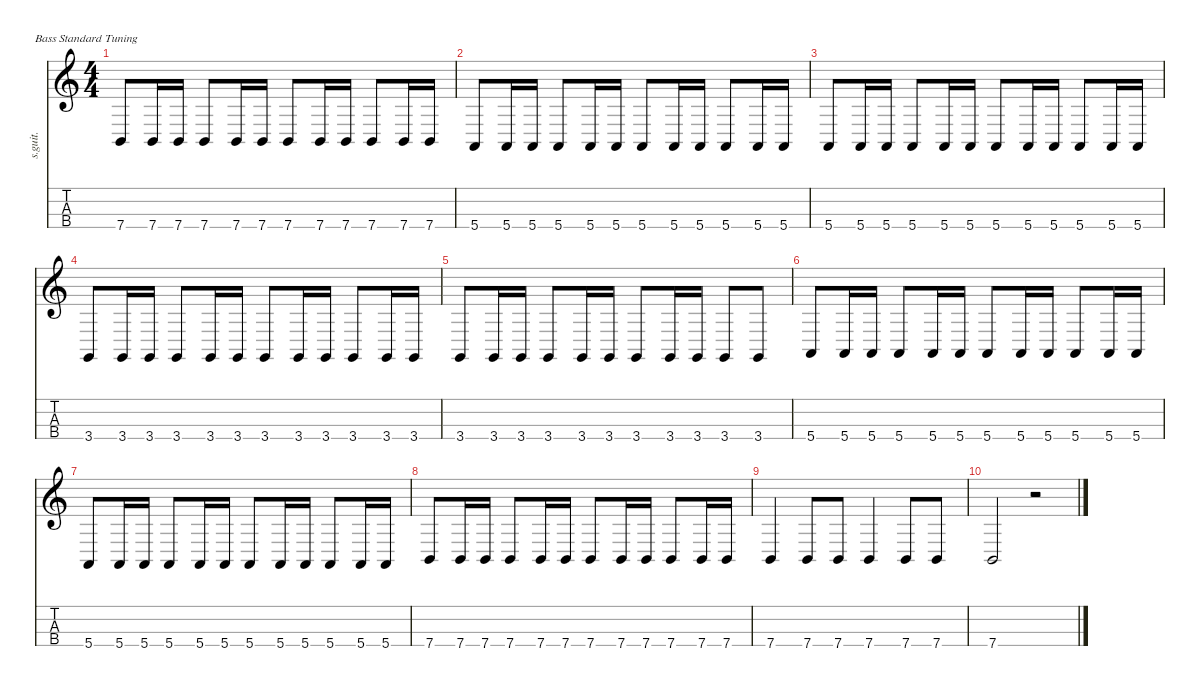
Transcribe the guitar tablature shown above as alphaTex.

\defaultSystemsLayout 4
\hideDynamics
\bracketExtendMode nobrackets
\track ("Cliff Burton - Bass" "s.guit.") {instrument electricbassfinger}
\staff {score tabs}
\tuning (G2 D2 A1 E1)
\ts (4 4)
\tempo (142 hide)
\clef g2
\ks c
7.4.8{lyrics (0 "") lyrics (1 "") lyrics (2 "") lyrics (3 "") lyrics (4 "") dy fff} 7.4.16{lyrics (0 "") lyrics (1 "") lyrics (2 "") lyrics (3 "") lyrics (4 "")} 7.4.16{lyrics (0 "") lyrics (1 "") lyrics (2 "") lyrics (3 "") lyrics (4 "")} 7.4.8{lyrics (0 "") lyrics (1 "") lyrics (2 "") lyrics (3 "") lyrics (4 "")} 7.4.16{lyrics (0 "") lyrics (1 "") lyrics (2 "") lyrics (3 "") lyrics (4 "")} 7.4.16{lyrics (0 "") lyrics (1 "") lyrics (2 "") lyrics (3 "") lyrics (4 "")} 7.4.8{lyrics (0 "") lyrics (1 "") lyrics (2 "") lyrics (3 "") lyrics (4 "")} 7.4.16{lyrics (0 "") lyrics (1 "") lyrics (2 "") lyrics (3 "") lyrics (4 "")} 7.4.16{lyrics (0 "") lyrics (1 "") lyrics (2 "") lyrics (3 "") lyrics (4 "")} 7.4.8{lyrics (0 "") lyrics (1 "") lyrics (2 "") lyrics (3 "") lyrics (4 "")} 7.4.16{lyrics (0 "") lyrics (1 "") lyrics (2 "") lyrics (3 "") lyrics (4 "")} 7.4.16{lyrics (0 "") lyrics (1 "") lyrics (2 "") lyrics (3 "") lyrics (4 "")} |
5.4.8{lyrics (0 "") lyrics (1 "") lyrics (2 "") lyrics (3 "") lyrics (4 "")} 5.4.16{lyrics (0 "") lyrics (1 "") lyrics (2 "") lyrics (3 "") lyrics (4 "")} 5.4.16{lyrics (0 "") lyrics (1 "") lyrics (2 "") lyrics (3 "") lyrics (4 "")} 5.4.8{lyrics (0 "") lyrics (1 "") lyrics (2 "") lyrics (3 "") lyrics (4 "")} 5.4.16{lyrics (0 "") lyrics (1 "") lyrics (2 "") lyrics (3 "") lyrics (4 "")} 5.4.16{lyrics (0 "") lyrics (1 "") lyrics (2 "") lyrics (3 "") lyrics (4 "")} 5.4.8{lyrics (0 "") lyrics (1 "") lyrics (2 "") lyrics (3 "") lyrics (4 "")} 5.4.16{lyrics (0 "") lyrics (1 "") lyrics (2 "") lyrics (3 "") lyrics (4 "")} 5.4.16{lyrics (0 "") lyrics (1 "") lyrics (2 "") lyrics (3 "") lyrics (4 "")} 5.4.8{lyrics (0 "") lyrics (1 "") lyrics (2 "") lyrics (3 "") lyrics (4 "")} 5.4.16{lyrics (0 "") lyrics (1 "") lyrics (2 "") lyrics (3 "") lyrics (4 "")} 5.4.16{lyrics (0 "") lyrics (1 "") lyrics (2 "") lyrics (3 "") lyrics (4 "")} |
5.4.8{lyrics (0 "") lyrics (1 "") lyrics (2 "") lyrics (3 "") lyrics (4 "")} 5.4.16{lyrics (0 "") lyrics (1 "") lyrics (2 "") lyrics (3 "") lyrics (4 "")} 5.4.16{lyrics (0 "") lyrics (1 "") lyrics (2 "") lyrics (3 "") lyrics (4 "")} 5.4.8{lyrics (0 "") lyrics (1 "") lyrics (2 "") lyrics (3 "") lyrics (4 "")} 5.4.16{lyrics (0 "") lyrics (1 "") lyrics (2 "") lyrics (3 "") lyrics (4 "")} 5.4.16{lyrics (0 "") lyrics (1 "") lyrics (2 "") lyrics (3 "") lyrics (4 "")} 5.4.8{lyrics (0 "") lyrics (1 "") lyrics (2 "") lyrics (3 "") lyrics (4 "")} 5.4.16{lyrics (0 "") lyrics (1 "") lyrics (2 "") lyrics (3 "") lyrics (4 "")} 5.4.16{lyrics (0 "") lyrics (1 "") lyrics (2 "") lyrics (3 "") lyrics (4 "")} 5.4.8{lyrics (0 "") lyrics (1 "") lyrics (2 "") lyrics (3 "") lyrics (4 "")} 5.4.16{lyrics (0 "") lyrics (1 "") lyrics (2 "") lyrics (3 "") lyrics (4 "")} 5.4.16{lyrics (0 "") lyrics (1 "") lyrics (2 "") lyrics (3 "") lyrics (4 "")} |
3.4.8{lyrics (0 "") lyrics (1 "") lyrics (2 "") lyrics (3 "") lyrics (4 "")} 3.4.16{lyrics (0 "") lyrics (1 "") lyrics (2 "") lyrics (3 "") lyrics (4 "")} 3.4.16{lyrics (0 "") lyrics (1 "") lyrics (2 "") lyrics (3 "") lyrics (4 "")} 3.4.8{lyrics (0 "") lyrics (1 "") lyrics (2 "") lyrics (3 "") lyrics (4 "")} 3.4.16{lyrics (0 "") lyrics (1 "") lyrics (2 "") lyrics (3 "") lyrics (4 "")} 3.4.16{lyrics (0 "") lyrics (1 "") lyrics (2 "") lyrics (3 "") lyrics (4 "")} 3.4.8{lyrics (0 "") lyrics (1 "") lyrics (2 "") lyrics (3 "") lyrics (4 "")} 3.4.16{lyrics (0 "") lyrics (1 "") lyrics (2 "") lyrics (3 "") lyrics (4 "")} 3.4.16{lyrics (0 "") lyrics (1 "") lyrics (2 "") lyrics (3 "") lyrics (4 "")} 3.4.8{lyrics (0 "") lyrics (1 "") lyrics (2 "") lyrics (3 "") lyrics (4 "")} 3.4.16{lyrics (0 "") lyrics (1 "") lyrics (2 "") lyrics (3 "") lyrics (4 "")} 3.4.16{lyrics (0 "") lyrics (1 "") lyrics (2 "") lyrics (3 "") lyrics (4 "")} |
3.4.8{lyrics (0 "") lyrics (1 "") lyrics (2 "") lyrics (3 "") lyrics (4 "")} 3.4.16{lyrics (0 "") lyrics (1 "") lyrics (2 "") lyrics (3 "") lyrics (4 "")} 3.4.16{lyrics (0 "") lyrics (1 "") lyrics (2 "") lyrics (3 "") lyrics (4 "")} 3.4.8{lyrics (0 "") lyrics (1 "") lyrics (2 "") lyrics (3 "") lyrics (4 "")} 3.4.16{lyrics (0 "") lyrics (1 "") lyrics (2 "") lyrics (3 "") lyrics (4 "")} 3.4.16{lyrics (0 "") lyrics (1 "") lyrics (2 "") lyrics (3 "") lyrics (4 "")} 3.4.8{lyrics (0 "") lyrics (1 "") lyrics (2 "") lyrics (3 "") lyrics (4 "")} 3.4.16{lyrics (0 "") lyrics (1 "") lyrics (2 "") lyrics (3 "") lyrics (4 "")} 3.4.16{lyrics (0 "") lyrics (1 "") lyrics (2 "") lyrics (3 "") lyrics (4 "")} 3.4.8{lyrics (0 "") lyrics (1 "") lyrics (2 "") lyrics (3 "") lyrics (4 "")} 3.4.8{lyrics (0 "") lyrics (1 "") lyrics (2 "") lyrics (3 "") lyrics (4 "")} |
5.4.8{lyrics (0 "") lyrics (1 "") lyrics (2 "") lyrics (3 "") lyrics (4 "")} 5.4.16{lyrics (0 "") lyrics (1 "") lyrics (2 "") lyrics (3 "") lyrics (4 "")} 5.4.16{lyrics (0 "") lyrics (1 "") lyrics (2 "") lyrics (3 "") lyrics (4 "")} 5.4.8{lyrics (0 "") lyrics (1 "") lyrics (2 "") lyrics (3 "") lyrics (4 "")} 5.4.16{lyrics (0 "") lyrics (1 "") lyrics (2 "") lyrics (3 "") lyrics (4 "")} 5.4.16{lyrics (0 "") lyrics (1 "") lyrics (2 "") lyrics (3 "") lyrics (4 "")} 5.4.8{lyrics (0 "") lyrics (1 "") lyrics (2 "") lyrics (3 "") lyrics (4 "")} 5.4.16{lyrics (0 "") lyrics (1 "") lyrics (2 "") lyrics (3 "") lyrics (4 "")} 5.4.16{lyrics (0 "") lyrics (1 "") lyrics (2 "") lyrics (3 "") lyrics (4 "")} 5.4.8{lyrics (0 "") lyrics (1 "") lyrics (2 "") lyrics (3 "") lyrics (4 "")} 5.4.16{lyrics (0 "") lyrics (1 "") lyrics (2 "") lyrics (3 "") lyrics (4 "")} 5.4.16{lyrics (0 "") lyrics (1 "") lyrics (2 "") lyrics (3 "") lyrics (4 "")} |
5.4.8{lyrics (0 "") lyrics (1 "") lyrics (2 "") lyrics (3 "") lyrics (4 "")} 5.4.16{lyrics (0 "") lyrics (1 "") lyrics (2 "") lyrics (3 "") lyrics (4 "")} 5.4.16{lyrics (0 "") lyrics (1 "") lyrics (2 "") lyrics (3 "") lyrics (4 "")} 5.4.8{lyrics (0 "") lyrics (1 "") lyrics (2 "") lyrics (3 "") lyrics (4 "")} 5.4.16{lyrics (0 "") lyrics (1 "") lyrics (2 "") lyrics (3 "") lyrics (4 "")} 5.4.16{lyrics (0 "") lyrics (1 "") lyrics (2 "") lyrics (3 "") lyrics (4 "")} 5.4.8{lyrics (0 "") lyrics (1 "") lyrics (2 "") lyrics (3 "") lyrics (4 "")} 5.4.16{lyrics (0 "") lyrics (1 "") lyrics (2 "") lyrics (3 "") lyrics (4 "")} 5.4.16{lyrics (0 "") lyrics (1 "") lyrics (2 "") lyrics (3 "") lyrics (4 "")} 5.4.8{lyrics (0 "") lyrics (1 "") lyrics (2 "") lyrics (3 "") lyrics (4 "")} 5.4.16{lyrics (0 "") lyrics (1 "") lyrics (2 "") lyrics (3 "") lyrics (4 "")} 5.4.16{lyrics (0 "") lyrics (1 "") lyrics (2 "") lyrics (3 "") lyrics (4 "")} |
7.4.8{lyrics (0 "") lyrics (1 "") lyrics (2 "") lyrics (3 "") lyrics (4 "")} 7.4.16{lyrics (0 "") lyrics (1 "") lyrics (2 "") lyrics (3 "") lyrics (4 "")} 7.4.16{lyrics (0 "") lyrics (1 "") lyrics (2 "") lyrics (3 "") lyrics (4 "")} 7.4.8{lyrics (0 "") lyrics (1 "") lyrics (2 "") lyrics (3 "") lyrics (4 "")} 7.4.16{lyrics (0 "") lyrics (1 "") lyrics (2 "") lyrics (3 "") lyrics (4 "")} 7.4.16{lyrics (0 "") lyrics (1 "") lyrics (2 "") lyrics (3 "") lyrics (4 "")} 7.4.8{lyrics (0 "") lyrics (1 "") lyrics (2 "") lyrics (3 "") lyrics (4 "")} 7.4.16{lyrics (0 "") lyrics (1 "") lyrics (2 "") lyrics (3 "") lyrics (4 "")} 7.4.16{lyrics (0 "") lyrics (1 "") lyrics (2 "") lyrics (3 "") lyrics (4 "")} 7.4.8{lyrics (0 "") lyrics (1 "") lyrics (2 "") lyrics (3 "") lyrics (4 "")} 7.4.16{lyrics (0 "") lyrics (1 "") lyrics (2 "") lyrics (3 "") lyrics (4 "")} 7.4.16{lyrics (0 "") lyrics (1 "") lyrics (2 "") lyrics (3 "") lyrics (4 "")} |
7.4.4{lyrics (0 "") lyrics (1 "") lyrics (2 "") lyrics (3 "") lyrics (4 "") dy f} 7.4.8{lyrics (0 "") lyrics (1 "") lyrics (2 "") lyrics (3 "") lyrics (4 "")} 7.4.8{lyrics (0 "") lyrics (1 "") lyrics (2 "") lyrics (3 "") lyrics (4 "")} 7.4.4{lyrics (0 "") lyrics (1 "") lyrics (2 "") lyrics (3 "") lyrics (4 "")} 7.4.8{lyrics (0 "") lyrics (1 "") lyrics (2 "") lyrics (3 "") lyrics (4 "")} 7.4.8{lyrics (0 "") lyrics (1 "") lyrics (2 "") lyrics (3 "") lyrics (4 "")} |
7.4.2{lyrics (0 "") lyrics (1 "") lyrics (2 "") lyrics (3 "") lyrics (4 "") dy ff} r.2
